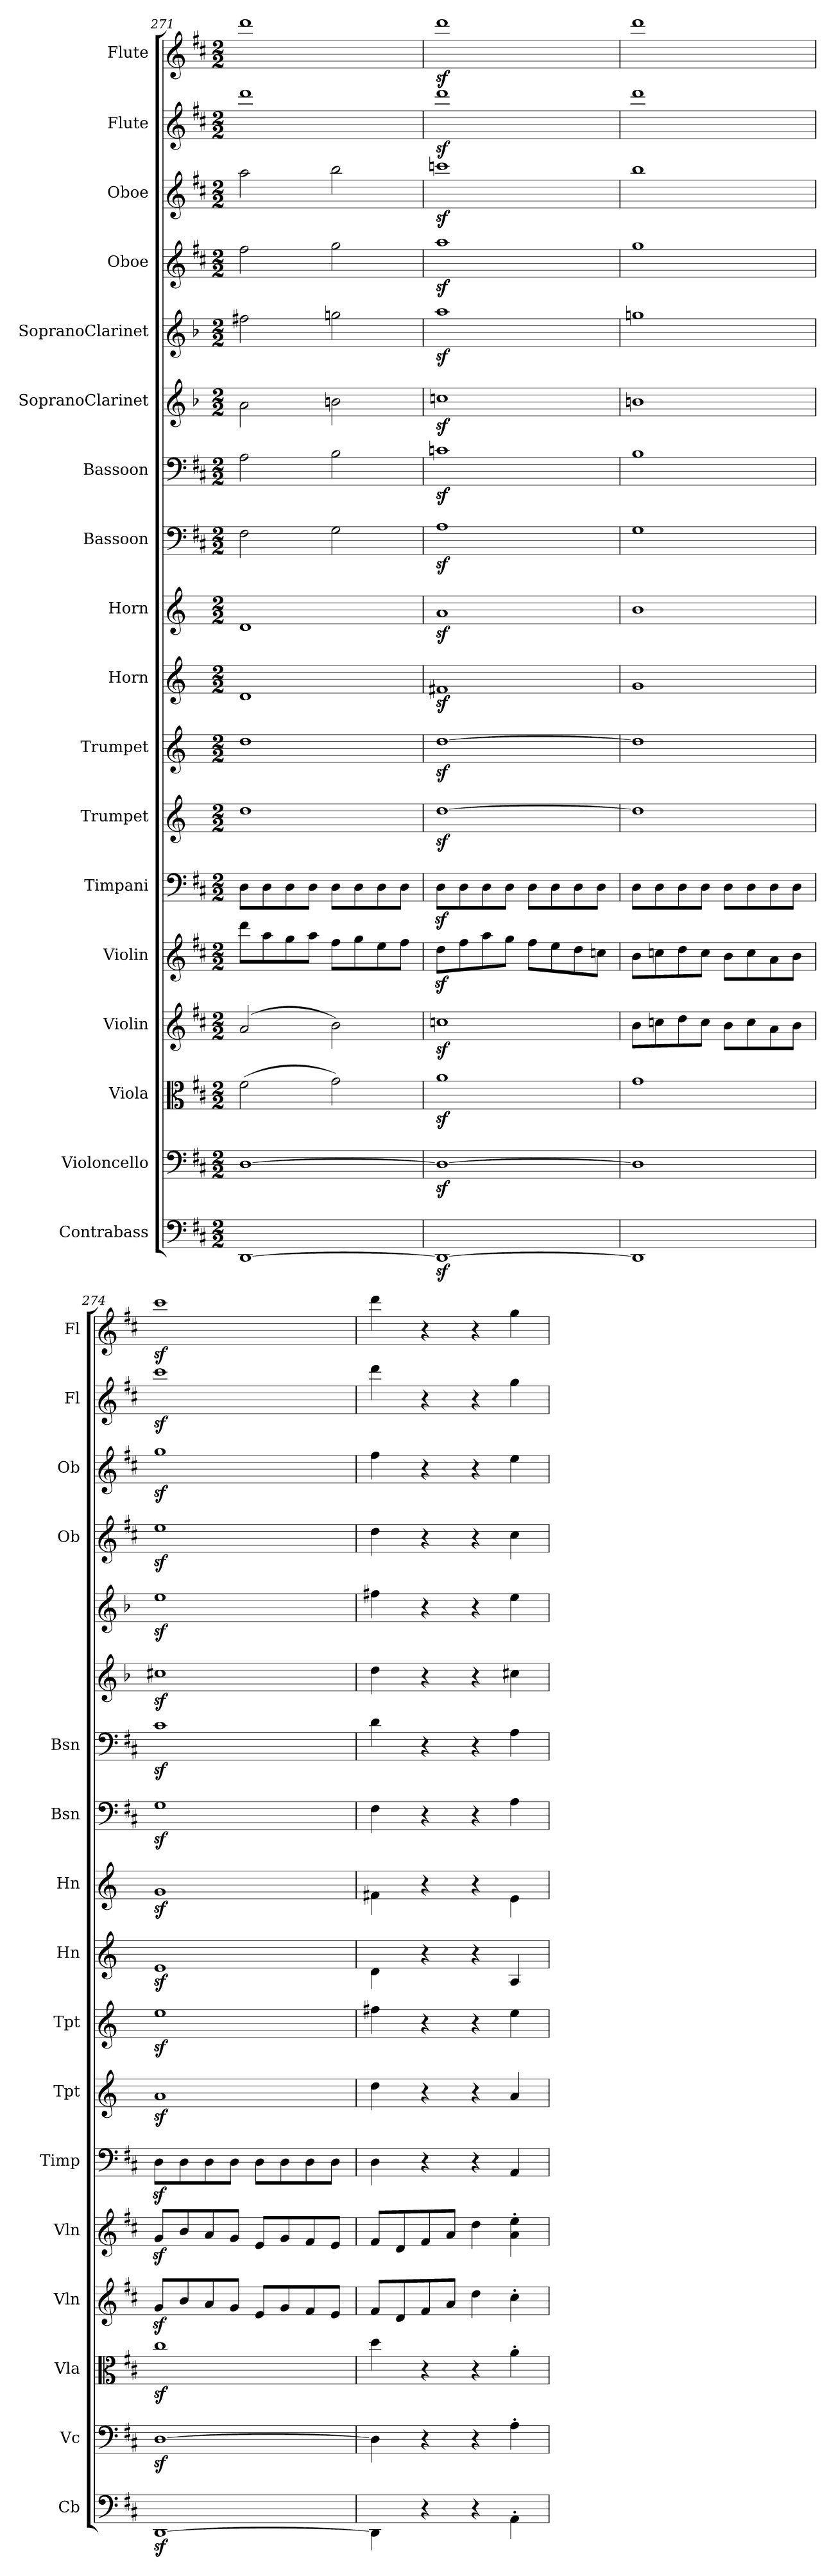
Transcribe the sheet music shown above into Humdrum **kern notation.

**kern	**kern	**kern	**kern	**kern	**kern	**kern	**kern	**kern	**kern	**kern	**kern	**kern	**kern	**kern	**kern	**kern	**kern
*part18	*part17	*part16	*part15	*part14	*part13	*part12	*part11	*part10	*part9	*part8	*part7	*part6	*part5	*part4	*part3	*part2	*part1
*staff18	*staff17	*staff16	*staff15	*staff14	*staff13	*staff12	*staff11	*staff10	*staff9	*staff8	*staff7	*staff6	*staff5	*staff4	*staff3	*staff2	*staff1
*I"Contrabass	*I"Violoncello	*I"Viola	*I"Violin	*I"Violin	*I"Timpani	*I"Trumpet	*I"Trumpet	*I"Horn	*I"Horn	*I"Bassoon	*I"Bassoon	*I"SopranoClarinet	*I"SopranoClarinet	*I"Oboe	*I"Oboe	*I"Flute	*I"Flute
*I'Cb	*I'Vc	*I'Vla	*I'Vln	*I'Vln	*I'Timp	*I'Tpt	*I'Tpt	*I'Hn	*I'Hn	*I'Bsn	*I'Bsn	*	*	*I'Ob	*I'Ob	*I'Fl	*I'Fl
*clefF4	*clefF4	*clefC3	*clefG2	*clefG2	*clefF4	*clefG2	*clefG2	*clefG2	*clefG2	*clefF4	*clefF4	*clefG2	*clefG2	*clefG2	*clefG2	*clefG2	*clefG2
*k[f#c#]	*k[f#c#]	*k[f#c#]	*k[f#c#]	*k[f#c#]	*k[f#c#]	*k[]	*k[]	*k[]	*k[]	*k[f#c#]	*k[f#c#]	*k[b-]	*k[b-]	*k[f#c#]	*k[f#c#]	*k[f#c#]	*k[f#c#]
*M2/2	*M2/2	*M2/2	*M2/2	*M2/2	*M2/2	*M2/2	*M2/2	*M2/2	*M2/2	*M2/2	*M2/2	*M2/2	*M2/2	*M2/2	*M2/2	*M2/2	*M2/2
=271	=271	=271	=271	=271	=271	=271	=271	=271	=271	=271	=271	=271	=271	=271	=271	=271	=271
[1DD\	[1D\	(2f#\	(2a/	8ddd\L	8D\L	1dd\	1dd\	1d\	1d\	2F#\	2A\	2a\	2ff#X\	2ff#\	2aa\	1ddd\	1ddd\
.	.	.	.	8aa\	8D\	.	.	.	.	.	.	.	.	.	.	.	.
.	.	.	.	8gg\	8D\	.	.	.	.	.	.	.	.	.	.	.	.
.	.	.	.	8aa\J	8D\J	.	.	.	.	.	.	.	.	.	.	.	.
.	.	2g\)	2b\)	8ff#\L	8D\L	.	.	.	.	2G\	2B\	2bn\	2ggn\	2gg\	2bb\	.	.
.	.	.	.	8gg\	8D\	.	.	.	.	.	.	.	.	.	.	.	.
.	.	.	.	8ee\	8D\	.	.	.	.	.	.	.	.	.	.	.	.
.	.	.	.	8ff#\J	8D\J	.	.	.	.	.	.	.	.	.	.	.	.
=272	=272	=272	=272	=272	=272	=272	=272	=272	=272	=272	=272	=272	=272	=272	=272	=272	=272
1DDz\_	1Dz\_	1az\	1ccnz\	8ddz\L	8Dz\L	[1ddz\	[1ddz\	1f#Xz\	1az\	1Az\	1cnz\	1ccnz\	1aaz\	1aaz\	1cccnz\	1dddz\	1dddz\
.	.	.	.	8ff#\	8D\	.	.	.	.	.	.	.	.	.	.	.	.
.	.	.	.	8aa\	8D\	.	.	.	.	.	.	.	.	.	.	.	.
.	.	.	.	8gg\J	8D\J	.	.	.	.	.	.	.	.	.	.	.	.
.	.	.	.	8ff#\L	8D\L	.	.	.	.	.	.	.	.	.	.	.	.
.	.	.	.	8ee\	8D\	.	.	.	.	.	.	.	.	.	.	.	.
.	.	.	.	8dd\	8D\	.	.	.	.	.	.	.	.	.	.	.	.
.	.	.	.	8ccn\J	8D\J	.	.	.	.	.	.	.	.	.	.	.	.
=273	=273	=273	=273	=273	=273	=273	=273	=273	=273	=273	=273	=273	=273	=273	=273	=273	=273
1DD\]	1D\]	1g\	8b\L	8b\L	8D\L	1dd\]	1dd\]	1g\	1b\	1G\	1B\	1bn\	1ggn\	1gg\	1bb\	1ddd\	1ddd\
.	.	.	8ccn\	8ccn\	8D\	.	.	.	.	.	.	.	.	.	.	.	.
.	.	.	8dd\	8dd\	8D\	.	.	.	.	.	.	.	.	.	.	.	.
.	.	.	8cc\J	8cc\J	8D\J	.	.	.	.	.	.	.	.	.	.	.	.
.	.	.	8b\L	8b\L	8D\L	.	.	.	.	.	.	.	.	.	.	.	.
.	.	.	8cc\	8cc\	8D\	.	.	.	.	.	.	.	.	.	.	.	.
.	.	.	8a\	8a\	8D\	.	.	.	.	.	.	.	.	.	.	.	.
.	.	.	8b\J	8b\J	8D\J	.	.	.	.	.	.	.	.	.	.	.	.
=274	=274	=274	=274	=274	=274	=274	=274	=274	=274	=274	=274	=274	=274	=274	=274	=274	=274
[1DDz\	[1Dz\	1cc#z\	8gz/L	8gz/L	8Dz\L	1az/	1eez\	1ez\	1gz\	1Gz\	1c#z\	1cc#Xz\	1eez\	1eez\	1ggz\	1ccc#z\	1ccc#z\
.	.	.	8b/	8b/	8D\	.	.	.	.	.	.	.	.	.	.	.	.
.	.	.	8a/	8a/	8D\	.	.	.	.	.	.	.	.	.	.	.	.
.	.	.	8g/J	8g/J	8D\J	.	.	.	.	.	.	.	.	.	.	.	.
.	.	.	8e/L	8e/L	8D\L	.	.	.	.	.	.	.	.	.	.	.	.
.	.	.	8g/	8g/	8D\	.	.	.	.	.	.	.	.	.	.	.	.
.	.	.	8f#/	8f#/	8D\	.	.	.	.	.	.	.	.	.	.	.	.
.	.	.	8e/J	8e/J	8D\J	.	.	.	.	.	.	.	.	.	.	.	.
=275	=275	=275	=275	=275	=275	=275	=275	=275	=275	=275	=275	=275	=275	=275	=275	=275	=275
4DD\]	4D\]	4dd\	8f#/L	8f#/L	4D\	4dd\	4ff#X\	4d\	4f#X\	4F#\	4d\	4dd\	4ff#X\	4dd\	4ff#\	4ddd\	4ddd\
.	.	.	8d/	8d/	.	.	.	.	.	.	.	.	.	.	.	.	.
4r	4r	4r	8f#/	8f#/	4r	4r	4r	4r	4r	4r	4r	4r	4r	4r	4r	4r	4r
.	.	.	8a/J	8a/J	.	.	.	.	.	.	.	.	.	.	.	.	.
4r	4r	4r	4dd\	4dd\	4r	4r	4r	4r	4r	4r	4r	4r	4r	4r	4r	4r	4r
4AA'\	4A'\	4a'\	4cc#'\	4a'\ 4ee'\	4AA/	4a/	4ee\	4A/	4e\	4A\	4A\	4cc#X\	4ee\	4cc#\	4ee\	4gg\	4gg\
=	=	=	=	=	=	=	=	=	=	=	=	=	=	=	=	=	=
*-	*-	*-	*-	*-	*-	*-	*-	*-	*-	*-	*-	*-	*-	*-	*-	*-	*-
